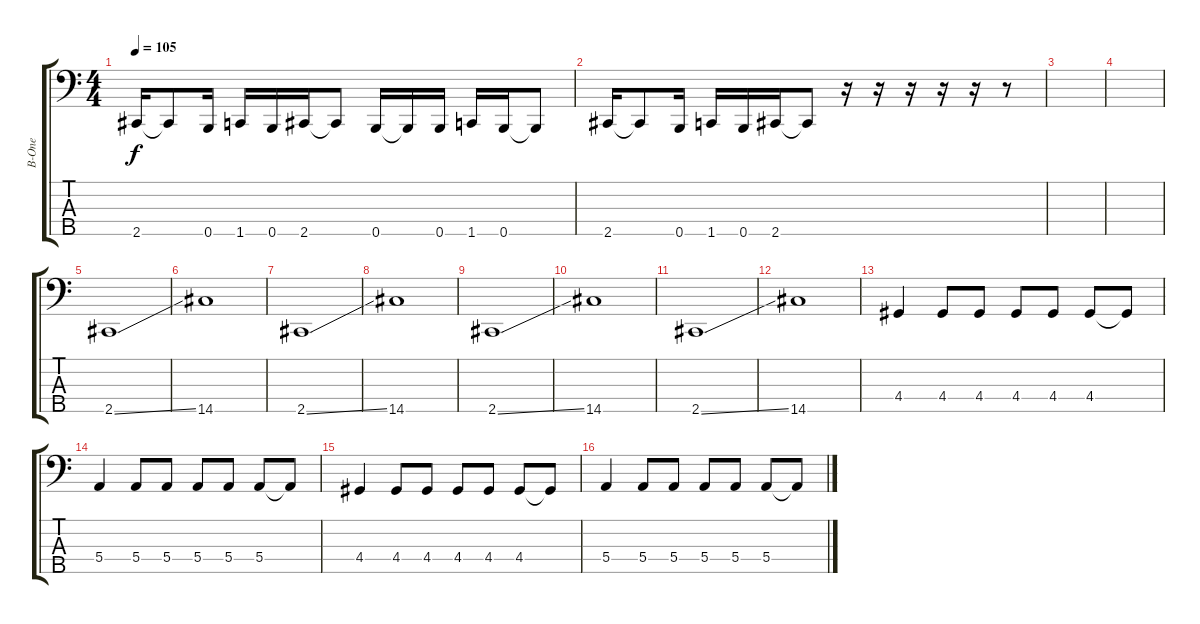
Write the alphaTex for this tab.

\track ("B-One" "B-One") {instrument electricbassfinger}
\staff {score tabs}
\tuning (G2 D2 A1 E1 B0) {hide}
\ts (4 4)
\tempo 105
\clef f4
\ks c
2.5.16{dy f} 2.5{t}.8 0.5.16 1.5.16 0.5.16 2.5.16 2.5{t}.8 0.5.16 0.5{t}.16 0.5.16 1.5.16 0.5.16 0.5{t}.8 |
2.5.16 2.5{t}.8 0.5.16 1.5.16 0.5.16 2.5.16 2.5{t}.8 r.16 r.16 r.16 r.16 r.16 r.8 |
|
|
2.5{ss}.1 |
14.5.1 |
2.5{ss}.1 |
14.5.1 |
2.5{ss}.1 |
14.5.1 |
2.5{ss}.1 |
14.5.1 |
4.4.4 4.4.8 4.4.8 4.4.8 4.4.8 4.4.8 4.4{t}.8 |
5.4.4 5.4.8 5.4.8 5.4.8 5.4.8 5.4.8 5.4{t}.8 |
4.4.4 4.4.8 4.4.8 4.4.8 4.4.8 4.4.8 4.4{t}.8 |
5.4.4 5.4.8 5.4.8 5.4.8 5.4.8 5.4.8 5.4{t}.8
